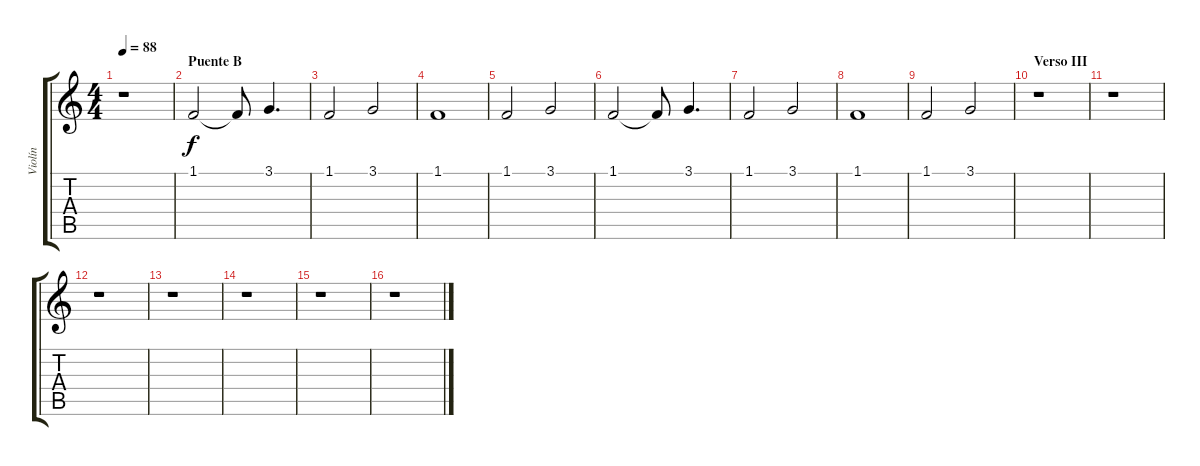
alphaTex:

\track ("Violín" "Violín") {instrument stringensemble1}
\staff {score tabs}
\tuning (E4 B3 G3 D3 A2 E2) {hide}
\ts (4 4)
\tempo 88
\clef g2
\ks c
r.1{dy f} |
\section ("" "Puente B")
1.1.2 1.1{t}.8 3.1.4{d} |
1.1.2 3.1.2 |
1.1.1 |
1.1.2 3.1.2 |
1.1.2 1.1{t}.8 3.1.4{d} |
1.1.2 3.1.2 |
1.1.1 |
1.1.2 3.1.2 |
\section ("" "Verso III")
r.1 |
r.1 |
r.1 |
r.1 |
r.1 |
r.1 |
r.1
